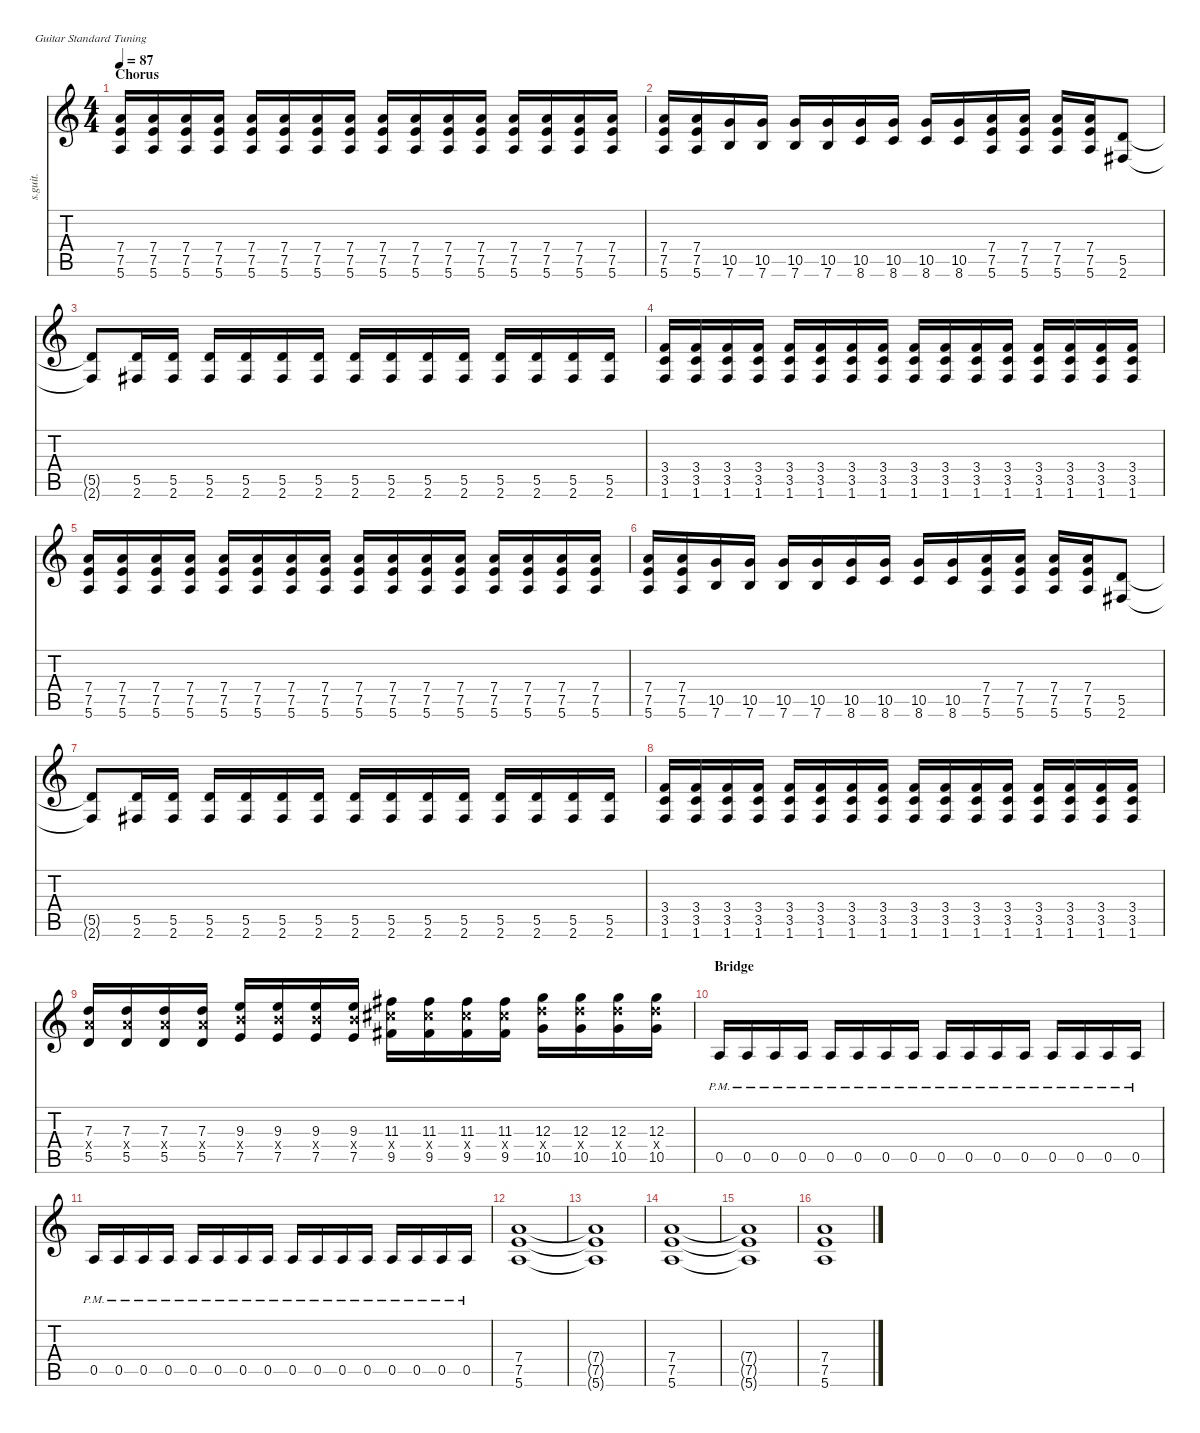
\defaultSystemsLayout 4
\hideDynamics
\bracketExtendMode nobrackets
\track ("Dave Grohl (Rhythm Guitar 1)" "s.guit.") {instrument distortionguitar}
\staff {score tabs}
\tuning (E4 B3 G3 D3 A2 E2)
\ts (4 4)
\section ("" "Chorus")
\tempo 87
\clef g2
\ks c
(7.4 7.5 5.6).16{lyrics (0 "") lyrics (1 "") lyrics (2 "") lyrics (3 "") lyrics (4 "") dy f} (7.4 7.5 5.6).16{lyrics (0 "") lyrics (1 "") lyrics (2 "") lyrics (3 "") lyrics (4 "")} (7.4 7.5 5.6).16{lyrics (0 "") lyrics (1 "") lyrics (2 "") lyrics (3 "") lyrics (4 "")} (7.4 7.5 5.6).16{lyrics (0 "") lyrics (1 "") lyrics (2 "") lyrics (3 "") lyrics (4 "")} (7.4 7.5 5.6).16{lyrics (0 "") lyrics (1 "") lyrics (2 "") lyrics (3 "") lyrics (4 "")} (7.4 7.5 5.6).16{lyrics (0 "") lyrics (1 "") lyrics (2 "") lyrics (3 "") lyrics (4 "")} (7.4 7.5 5.6).16{lyrics (0 "") lyrics (1 "") lyrics (2 "") lyrics (3 "") lyrics (4 "")} (7.4 7.5 5.6).16{lyrics (0 "") lyrics (1 "") lyrics (2 "") lyrics (3 "") lyrics (4 "")} (7.4 7.5 5.6).16{lyrics (0 "") lyrics (1 "") lyrics (2 "") lyrics (3 "") lyrics (4 "")} (7.4 7.5 5.6).16{lyrics (0 "") lyrics (1 "") lyrics (2 "") lyrics (3 "") lyrics (4 "")} (7.4 7.5 5.6).16{lyrics (0 "") lyrics (1 "") lyrics (2 "") lyrics (3 "") lyrics (4 "")} (7.4 7.5 5.6).16{lyrics (0 "") lyrics (1 "") lyrics (2 "") lyrics (3 "") lyrics (4 "")} (7.4 7.5 5.6).16{lyrics (0 "") lyrics (1 "") lyrics (2 "") lyrics (3 "") lyrics (4 "")} (7.4 7.5 5.6).16{lyrics (0 "") lyrics (1 "") lyrics (2 "") lyrics (3 "") lyrics (4 "")} (7.4 7.5 5.6).16{lyrics (0 "") lyrics (1 "") lyrics (2 "") lyrics (3 "") lyrics (4 "")} (7.4 7.5 5.6).16{lyrics (0 "") lyrics (1 "") lyrics (2 "") lyrics (3 "") lyrics (4 "")} |
(7.4 7.5 5.6).16{lyrics (0 "") lyrics (1 "") lyrics (2 "") lyrics (3 "") lyrics (4 "")} (7.4 7.5 5.6).16{lyrics (0 "") lyrics (1 "") lyrics (2 "") lyrics (3 "") lyrics (4 "")} (10.5 7.6).16{lyrics (0 "") lyrics (1 "") lyrics (2 "") lyrics (3 "") lyrics (4 "")} (10.5 7.6).16{lyrics (0 "") lyrics (1 "") lyrics (2 "") lyrics (3 "") lyrics (4 "")} (10.5 7.6).16{lyrics (0 "") lyrics (1 "") lyrics (2 "") lyrics (3 "") lyrics (4 "")} (10.5 7.6).16{lyrics (0 "") lyrics (1 "") lyrics (2 "") lyrics (3 "") lyrics (4 "")} (10.5 8.6).16{lyrics (0 "") lyrics (1 "") lyrics (2 "") lyrics (3 "") lyrics (4 "")} (10.5 8.6).16{lyrics (0 "") lyrics (1 "") lyrics (2 "") lyrics (3 "") lyrics (4 "")} (10.5 8.6).16{lyrics (0 "") lyrics (1 "") lyrics (2 "") lyrics (3 "") lyrics (4 "")} (10.5 8.6).16{lyrics (0 "") lyrics (1 "") lyrics (2 "") lyrics (3 "") lyrics (4 "")} (7.4 7.5 5.6).16{lyrics (0 "") lyrics (1 "") lyrics (2 "") lyrics (3 "") lyrics (4 "")} (7.4 7.5 5.6).16{lyrics (0 "") lyrics (1 "") lyrics (2 "") lyrics (3 "") lyrics (4 "")} (7.4 7.5 5.6).16{lyrics (0 "") lyrics (1 "") lyrics (2 "") lyrics (3 "") lyrics (4 "")} (7.4 7.5 5.6).16{lyrics (0 "") lyrics (1 "") lyrics (2 "") lyrics (3 "") lyrics (4 "")} (5.5 2.6{acc #}).8{lyrics (0 "") lyrics (1 "") lyrics (2 "") lyrics (3 "") lyrics (4 "")} |
(5.5{t} 2.6{t acc #}).8{lyrics (0 "") lyrics (1 "") lyrics (2 "") lyrics (3 "") lyrics (4 "")} (5.5 2.6{acc #}).16{lyrics (0 "") lyrics (1 "") lyrics (2 "") lyrics (3 "") lyrics (4 "")} (5.5 2.6{acc #}).16{lyrics (0 "") lyrics (1 "") lyrics (2 "") lyrics (3 "") lyrics (4 "")} (5.5 2.6{acc #}).16{lyrics (0 "") lyrics (1 "") lyrics (2 "") lyrics (3 "") lyrics (4 "")} (5.5 2.6{acc #}).16{lyrics (0 "") lyrics (1 "") lyrics (2 "") lyrics (3 "") lyrics (4 "")} (5.5 2.6{acc #}).16{lyrics (0 "") lyrics (1 "") lyrics (2 "") lyrics (3 "") lyrics (4 "")} (5.5 2.6{acc #}).16{lyrics (0 "") lyrics (1 "") lyrics (2 "") lyrics (3 "") lyrics (4 "")} (5.5 2.6{acc #}).16{lyrics (0 "") lyrics (1 "") lyrics (2 "") lyrics (3 "") lyrics (4 "")} (5.5 2.6{acc #}).16{lyrics (0 "") lyrics (1 "") lyrics (2 "") lyrics (3 "") lyrics (4 "")} (5.5 2.6{acc #}).16{lyrics (0 "") lyrics (1 "") lyrics (2 "") lyrics (3 "") lyrics (4 "")} (5.5 2.6{acc #}).16{lyrics (0 "") lyrics (1 "") lyrics (2 "") lyrics (3 "") lyrics (4 "")} (5.5 2.6{acc #}).16{lyrics (0 "") lyrics (1 "") lyrics (2 "") lyrics (3 "") lyrics (4 "")} (5.5 2.6{acc #}).16{lyrics (0 "") lyrics (1 "") lyrics (2 "") lyrics (3 "") lyrics (4 "")} (5.5 2.6{acc #}).16{lyrics (0 "") lyrics (1 "") lyrics (2 "") lyrics (3 "") lyrics (4 "")} (5.5 2.6{acc #}).16{lyrics (0 "") lyrics (1 "") lyrics (2 "") lyrics (3 "") lyrics (4 "")} |
(3.4 3.5 1.6).16{lyrics (0 "") lyrics (1 "") lyrics (2 "") lyrics (3 "") lyrics (4 "")} (3.4 3.5 1.6).16{lyrics (0 "") lyrics (1 "") lyrics (2 "") lyrics (3 "") lyrics (4 "")} (3.4 3.5 1.6).16{lyrics (0 "") lyrics (1 "") lyrics (2 "") lyrics (3 "") lyrics (4 "")} (3.4 3.5 1.6).16{lyrics (0 "") lyrics (1 "") lyrics (2 "") lyrics (3 "") lyrics (4 "")} (3.4 3.5 1.6).16{lyrics (0 "") lyrics (1 "") lyrics (2 "") lyrics (3 "") lyrics (4 "")} (3.4 3.5 1.6).16{lyrics (0 "") lyrics (1 "") lyrics (2 "") lyrics (3 "") lyrics (4 "")} (3.4 3.5 1.6).16{lyrics (0 "") lyrics (1 "") lyrics (2 "") lyrics (3 "") lyrics (4 "")} (3.4 3.5 1.6).16{lyrics (0 "") lyrics (1 "") lyrics (2 "") lyrics (3 "") lyrics (4 "")} (3.4 3.5 1.6).16{lyrics (0 "") lyrics (1 "") lyrics (2 "") lyrics (3 "") lyrics (4 "")} (3.4 3.5 1.6).16{lyrics (0 "") lyrics (1 "") lyrics (2 "") lyrics (3 "") lyrics (4 "")} (3.4 3.5 1.6).16{lyrics (0 "") lyrics (1 "") lyrics (2 "") lyrics (3 "") lyrics (4 "")} (3.4 3.5 1.6).16{lyrics (0 "") lyrics (1 "") lyrics (2 "") lyrics (3 "") lyrics (4 "")} (3.4 3.5 1.6).16{lyrics (0 "") lyrics (1 "") lyrics (2 "") lyrics (3 "") lyrics (4 "")} (3.4 3.5 1.6).16{lyrics (0 "") lyrics (1 "") lyrics (2 "") lyrics (3 "") lyrics (4 "")} (3.4 3.5 1.6).16{lyrics (0 "") lyrics (1 "") lyrics (2 "") lyrics (3 "") lyrics (4 "")} (3.4 3.5 1.6).16{lyrics (0 "") lyrics (1 "") lyrics (2 "") lyrics (3 "") lyrics (4 "")} |
(7.4 7.5 5.6).16{lyrics (0 "") lyrics (1 "") lyrics (2 "") lyrics (3 "") lyrics (4 "")} (7.4 7.5 5.6).16{lyrics (0 "") lyrics (1 "") lyrics (2 "") lyrics (3 "") lyrics (4 "")} (7.4 7.5 5.6).16{lyrics (0 "") lyrics (1 "") lyrics (2 "") lyrics (3 "") lyrics (4 "")} (7.4 7.5 5.6).16{lyrics (0 "") lyrics (1 "") lyrics (2 "") lyrics (3 "") lyrics (4 "")} (7.4 7.5 5.6).16{lyrics (0 "") lyrics (1 "") lyrics (2 "") lyrics (3 "") lyrics (4 "")} (7.4 7.5 5.6).16{lyrics (0 "") lyrics (1 "") lyrics (2 "") lyrics (3 "") lyrics (4 "")} (7.4 7.5 5.6).16{lyrics (0 "") lyrics (1 "") lyrics (2 "") lyrics (3 "") lyrics (4 "")} (7.4 7.5 5.6).16{lyrics (0 "") lyrics (1 "") lyrics (2 "") lyrics (3 "") lyrics (4 "")} (7.4 7.5 5.6).16{lyrics (0 "") lyrics (1 "") lyrics (2 "") lyrics (3 "") lyrics (4 "")} (7.4 7.5 5.6).16{lyrics (0 "") lyrics (1 "") lyrics (2 "") lyrics (3 "") lyrics (4 "")} (7.4 7.5 5.6).16{lyrics (0 "") lyrics (1 "") lyrics (2 "") lyrics (3 "") lyrics (4 "")} (7.4 7.5 5.6).16{lyrics (0 "") lyrics (1 "") lyrics (2 "") lyrics (3 "") lyrics (4 "")} (7.4 7.5 5.6).16{lyrics (0 "") lyrics (1 "") lyrics (2 "") lyrics (3 "") lyrics (4 "")} (7.4 7.5 5.6).16{lyrics (0 "") lyrics (1 "") lyrics (2 "") lyrics (3 "") lyrics (4 "")} (7.4 7.5 5.6).16{lyrics (0 "") lyrics (1 "") lyrics (2 "") lyrics (3 "") lyrics (4 "")} (7.4 7.5 5.6).16{lyrics (0 "") lyrics (1 "") lyrics (2 "") lyrics (3 "") lyrics (4 "")} |
(7.4 7.5 5.6).16{lyrics (0 "") lyrics (1 "") lyrics (2 "") lyrics (3 "") lyrics (4 "")} (7.4 7.5 5.6).16{lyrics (0 "") lyrics (1 "") lyrics (2 "") lyrics (3 "") lyrics (4 "")} (10.5 7.6).16{lyrics (0 "") lyrics (1 "") lyrics (2 "") lyrics (3 "") lyrics (4 "")} (10.5 7.6).16{lyrics (0 "") lyrics (1 "") lyrics (2 "") lyrics (3 "") lyrics (4 "")} (10.5 7.6).16{lyrics (0 "") lyrics (1 "") lyrics (2 "") lyrics (3 "") lyrics (4 "")} (10.5 7.6).16{lyrics (0 "") lyrics (1 "") lyrics (2 "") lyrics (3 "") lyrics (4 "")} (10.5 8.6).16{lyrics (0 "") lyrics (1 "") lyrics (2 "") lyrics (3 "") lyrics (4 "")} (10.5 8.6).16{lyrics (0 "") lyrics (1 "") lyrics (2 "") lyrics (3 "") lyrics (4 "")} (10.5 8.6).16{lyrics (0 "") lyrics (1 "") lyrics (2 "") lyrics (3 "") lyrics (4 "")} (10.5 8.6).16{lyrics (0 "") lyrics (1 "") lyrics (2 "") lyrics (3 "") lyrics (4 "")} (7.4 7.5 5.6).16{lyrics (0 "") lyrics (1 "") lyrics (2 "") lyrics (3 "") lyrics (4 "")} (7.4 7.5 5.6).16{lyrics (0 "") lyrics (1 "") lyrics (2 "") lyrics (3 "") lyrics (4 "")} (7.4 7.5 5.6).16{lyrics (0 "") lyrics (1 "") lyrics (2 "") lyrics (3 "") lyrics (4 "")} (7.4 7.5 5.6).16{lyrics (0 "") lyrics (1 "") lyrics (2 "") lyrics (3 "") lyrics (4 "")} (5.5 2.6{acc #}).8{lyrics (0 "") lyrics (1 "") lyrics (2 "") lyrics (3 "") lyrics (4 "")} |
(5.5{t} 2.6{t acc #}).8{lyrics (0 "") lyrics (1 "") lyrics (2 "") lyrics (3 "") lyrics (4 "")} (5.5 2.6{acc #}).16{lyrics (0 "") lyrics (1 "") lyrics (2 "") lyrics (3 "") lyrics (4 "")} (5.5 2.6{acc #}).16{lyrics (0 "") lyrics (1 "") lyrics (2 "") lyrics (3 "") lyrics (4 "")} (5.5 2.6{acc #}).16{lyrics (0 "") lyrics (1 "") lyrics (2 "") lyrics (3 "") lyrics (4 "")} (5.5 2.6{acc #}).16{lyrics (0 "") lyrics (1 "") lyrics (2 "") lyrics (3 "") lyrics (4 "")} (5.5 2.6{acc #}).16{lyrics (0 "") lyrics (1 "") lyrics (2 "") lyrics (3 "") lyrics (4 "")} (5.5 2.6{acc #}).16{lyrics (0 "") lyrics (1 "") lyrics (2 "") lyrics (3 "") lyrics (4 "")} (5.5 2.6{acc #}).16{lyrics (0 "") lyrics (1 "") lyrics (2 "") lyrics (3 "") lyrics (4 "")} (5.5 2.6{acc #}).16{lyrics (0 "") lyrics (1 "") lyrics (2 "") lyrics (3 "") lyrics (4 "")} (5.5 2.6{acc #}).16{lyrics (0 "") lyrics (1 "") lyrics (2 "") lyrics (3 "") lyrics (4 "")} (5.5 2.6{acc #}).16{lyrics (0 "") lyrics (1 "") lyrics (2 "") lyrics (3 "") lyrics (4 "")} (5.5 2.6{acc #}).16{lyrics (0 "") lyrics (1 "") lyrics (2 "") lyrics (3 "") lyrics (4 "")} (5.5 2.6{acc #}).16{lyrics (0 "") lyrics (1 "") lyrics (2 "") lyrics (3 "") lyrics (4 "")} (5.5 2.6{acc #}).16{lyrics (0 "") lyrics (1 "") lyrics (2 "") lyrics (3 "") lyrics (4 "")} (5.5 2.6{acc #}).16{lyrics (0 "") lyrics (1 "") lyrics (2 "") lyrics (3 "") lyrics (4 "")} |
(3.4 3.5 1.6).16{lyrics (0 "") lyrics (1 "") lyrics (2 "") lyrics (3 "") lyrics (4 "")} (3.4 3.5 1.6).16{lyrics (0 "") lyrics (1 "") lyrics (2 "") lyrics (3 "") lyrics (4 "")} (3.4 3.5 1.6).16{lyrics (0 "") lyrics (1 "") lyrics (2 "") lyrics (3 "") lyrics (4 "")} (3.4 3.5 1.6).16{lyrics (0 "") lyrics (1 "") lyrics (2 "") lyrics (3 "") lyrics (4 "")} (3.4 3.5 1.6).16{lyrics (0 "") lyrics (1 "") lyrics (2 "") lyrics (3 "") lyrics (4 "")} (3.4 3.5 1.6).16{lyrics (0 "") lyrics (1 "") lyrics (2 "") lyrics (3 "") lyrics (4 "")} (3.4 3.5 1.6).16{lyrics (0 "") lyrics (1 "") lyrics (2 "") lyrics (3 "") lyrics (4 "")} (3.4 3.5 1.6).16{lyrics (0 "") lyrics (1 "") lyrics (2 "") lyrics (3 "") lyrics (4 "")} (3.4 3.5 1.6).16{lyrics (0 "") lyrics (1 "") lyrics (2 "") lyrics (3 "") lyrics (4 "")} (3.4 3.5 1.6).16{lyrics (0 "") lyrics (1 "") lyrics (2 "") lyrics (3 "") lyrics (4 "")} (3.4 3.5 1.6).16{lyrics (0 "") lyrics (1 "") lyrics (2 "") lyrics (3 "") lyrics (4 "")} (3.4 3.5 1.6).16{lyrics (0 "") lyrics (1 "") lyrics (2 "") lyrics (3 "") lyrics (4 "")} (3.4 3.5 1.6).16{lyrics (0 "") lyrics (1 "") lyrics (2 "") lyrics (3 "") lyrics (4 "")} (3.4 3.5 1.6).16{lyrics (0 "") lyrics (1 "") lyrics (2 "") lyrics (3 "") lyrics (4 "")} (3.4 3.5 1.6).16{lyrics (0 "") lyrics (1 "") lyrics (2 "") lyrics (3 "") lyrics (4 "")} (3.4 3.5 1.6).16{lyrics (0 "") lyrics (1 "") lyrics (2 "") lyrics (3 "") lyrics (4 "")} |
(7.3 7.4{x} 5.5).16{lyrics (0 "") lyrics (1 "") lyrics (2 "") lyrics (3 "") lyrics (4 "") dy fff} (7.3 7.4{x} 5.5).16{lyrics (0 "") lyrics (1 "") lyrics (2 "") lyrics (3 "") lyrics (4 "")} (7.3 7.4{x} 5.5).16{lyrics (0 "") lyrics (1 "") lyrics (2 "") lyrics (3 "") lyrics (4 "")} (7.3 7.4{x} 5.5).16{lyrics (0 "") lyrics (1 "") lyrics (2 "") lyrics (3 "") lyrics (4 "")} (9.3 9.4{x} 7.5).16{lyrics (0 "") lyrics (1 "") lyrics (2 "") lyrics (3 "") lyrics (4 "")} (9.3 9.4{x} 7.5).16{lyrics (0 "") lyrics (1 "") lyrics (2 "") lyrics (3 "") lyrics (4 "")} (9.3 9.4{x} 7.5).16{lyrics (0 "") lyrics (1 "") lyrics (2 "") lyrics (3 "") lyrics (4 "")} (9.3 9.4{x} 7.5).16{lyrics (0 "") lyrics (1 "") lyrics (2 "") lyrics (3 "") lyrics (4 "")} (11.3{acc #} 11.4{x acc #} 9.5{acc #}).16{lyrics (0 "") lyrics (1 "") lyrics (2 "") lyrics (3 "") lyrics (4 "")} (11.3{acc #} 11.4{x acc #} 9.5{acc #}).16{lyrics (0 "") lyrics (1 "") lyrics (2 "") lyrics (3 "") lyrics (4 "")} (11.3{acc #} 11.4{x acc #} 9.5{acc #}).16{lyrics (0 "") lyrics (1 "") lyrics (2 "") lyrics (3 "") lyrics (4 "")} (11.3{acc #} 11.4{x acc #} 9.5{acc #}).16{lyrics (0 "") lyrics (1 "") lyrics (2 "") lyrics (3 "") lyrics (4 "")} (12.3 12.4{x} 10.5).16{lyrics (0 "") lyrics (1 "") lyrics (2 "") lyrics (3 "") lyrics (4 "")} (12.3 12.4{x} 10.5).16{lyrics (0 "") lyrics (1 "") lyrics (2 "") lyrics (3 "") lyrics (4 "")} (12.3 12.4{x} 10.5).16{lyrics (0 "") lyrics (1 "") lyrics (2 "") lyrics (3 "") lyrics (4 "")} (12.3 12.4{x} 10.5).16{lyrics (0 "") lyrics (1 "") lyrics (2 "") lyrics (3 "") lyrics (4 "")} |
\section ("" "Bridge")
0.5{pm}.16{lyrics (0 "") lyrics (1 "") lyrics (2 "") lyrics (3 "") lyrics (4 "") dy f} 0.5{pm}.16{lyrics (0 "") lyrics (1 "") lyrics (2 "") lyrics (3 "") lyrics (4 "")} 0.5{pm}.16{lyrics (0 "") lyrics (1 "") lyrics (2 "") lyrics (3 "") lyrics (4 "")} 0.5{pm}.16{lyrics (0 "") lyrics (1 "") lyrics (2 "") lyrics (3 "") lyrics (4 "")} 0.5{pm}.16{lyrics (0 "") lyrics (1 "") lyrics (2 "") lyrics (3 "") lyrics (4 "")} 0.5{pm}.16{lyrics (0 "") lyrics (1 "") lyrics (2 "") lyrics (3 "") lyrics (4 "")} 0.5{pm}.16{lyrics (0 "") lyrics (1 "") lyrics (2 "") lyrics (3 "") lyrics (4 "")} 0.5{pm}.16{lyrics (0 "") lyrics (1 "") lyrics (2 "") lyrics (3 "") lyrics (4 "")} 0.5{pm}.16{lyrics (0 "") lyrics (1 "") lyrics (2 "") lyrics (3 "") lyrics (4 "")} 0.5{pm}.16{lyrics (0 "") lyrics (1 "") lyrics (2 "") lyrics (3 "") lyrics (4 "")} 0.5{pm}.16{lyrics (0 "") lyrics (1 "") lyrics (2 "") lyrics (3 "") lyrics (4 "")} 0.5{pm}.16{lyrics (0 "") lyrics (1 "") lyrics (2 "") lyrics (3 "") lyrics (4 "")} 0.5{pm}.16{lyrics (0 "") lyrics (1 "") lyrics (2 "") lyrics (3 "") lyrics (4 "")} 0.5{pm}.16{lyrics (0 "") lyrics (1 "") lyrics (2 "") lyrics (3 "") lyrics (4 "")} 0.5{pm}.16{lyrics (0 "") lyrics (1 "") lyrics (2 "") lyrics (3 "") lyrics (4 "")} 0.5{pm}.16{lyrics (0 "") lyrics (1 "") lyrics (2 "") lyrics (3 "") lyrics (4 "")} |
0.5{pm}.16{lyrics (0 "") lyrics (1 "") lyrics (2 "") lyrics (3 "") lyrics (4 "")} 0.5{pm}.16{lyrics (0 "") lyrics (1 "") lyrics (2 "") lyrics (3 "") lyrics (4 "")} 0.5{pm}.16{lyrics (0 "") lyrics (1 "") lyrics (2 "") lyrics (3 "") lyrics (4 "")} 0.5{pm}.16{lyrics (0 "") lyrics (1 "") lyrics (2 "") lyrics (3 "") lyrics (4 "")} 0.5{pm}.16{lyrics (0 "") lyrics (1 "") lyrics (2 "") lyrics (3 "") lyrics (4 "")} 0.5{pm}.16{lyrics (0 "") lyrics (1 "") lyrics (2 "") lyrics (3 "") lyrics (4 "")} 0.5{pm}.16{lyrics (0 "") lyrics (1 "") lyrics (2 "") lyrics (3 "") lyrics (4 "")} 0.5{pm}.16{lyrics (0 "") lyrics (1 "") lyrics (2 "") lyrics (3 "") lyrics (4 "")} 0.5{pm}.16{lyrics (0 "") lyrics (1 "") lyrics (2 "") lyrics (3 "") lyrics (4 "")} 0.5{pm}.16{lyrics (0 "") lyrics (1 "") lyrics (2 "") lyrics (3 "") lyrics (4 "")} 0.5{pm}.16{lyrics (0 "") lyrics (1 "") lyrics (2 "") lyrics (3 "") lyrics (4 "")} 0.5{pm}.16{lyrics (0 "") lyrics (1 "") lyrics (2 "") lyrics (3 "") lyrics (4 "")} 0.5{pm}.16{lyrics (0 "") lyrics (1 "") lyrics (2 "") lyrics (3 "") lyrics (4 "")} 0.5{pm}.16{lyrics (0 "") lyrics (1 "") lyrics (2 "") lyrics (3 "") lyrics (4 "")} 0.5{pm}.16{lyrics (0 "") lyrics (1 "") lyrics (2 "") lyrics (3 "") lyrics (4 "")} 0.5{pm}.16{lyrics (0 "") lyrics (1 "") lyrics (2 "") lyrics (3 "") lyrics (4 "")} |
(7.4 7.5 5.6).1{lyrics (0 "") lyrics (1 "") lyrics (2 "") lyrics (3 "") lyrics (4 "")} |
(7.4{t} 7.5{t} 5.6{t}).1{lyrics (0 "") lyrics (1 "") lyrics (2 "") lyrics (3 "") lyrics (4 "")} |
(7.4 7.5 5.6).1{lyrics (0 "") lyrics (1 "") lyrics (2 "") lyrics (3 "") lyrics (4 "")} |
(7.4{t} 7.5{t} 5.6{t}).1{lyrics (0 "") lyrics (1 "") lyrics (2 "") lyrics (3 "") lyrics (4 "")} |
(7.4 7.5 5.6).1{lyrics (0 "") lyrics (1 "") lyrics (2 "") lyrics (3 "") lyrics (4 "")}
